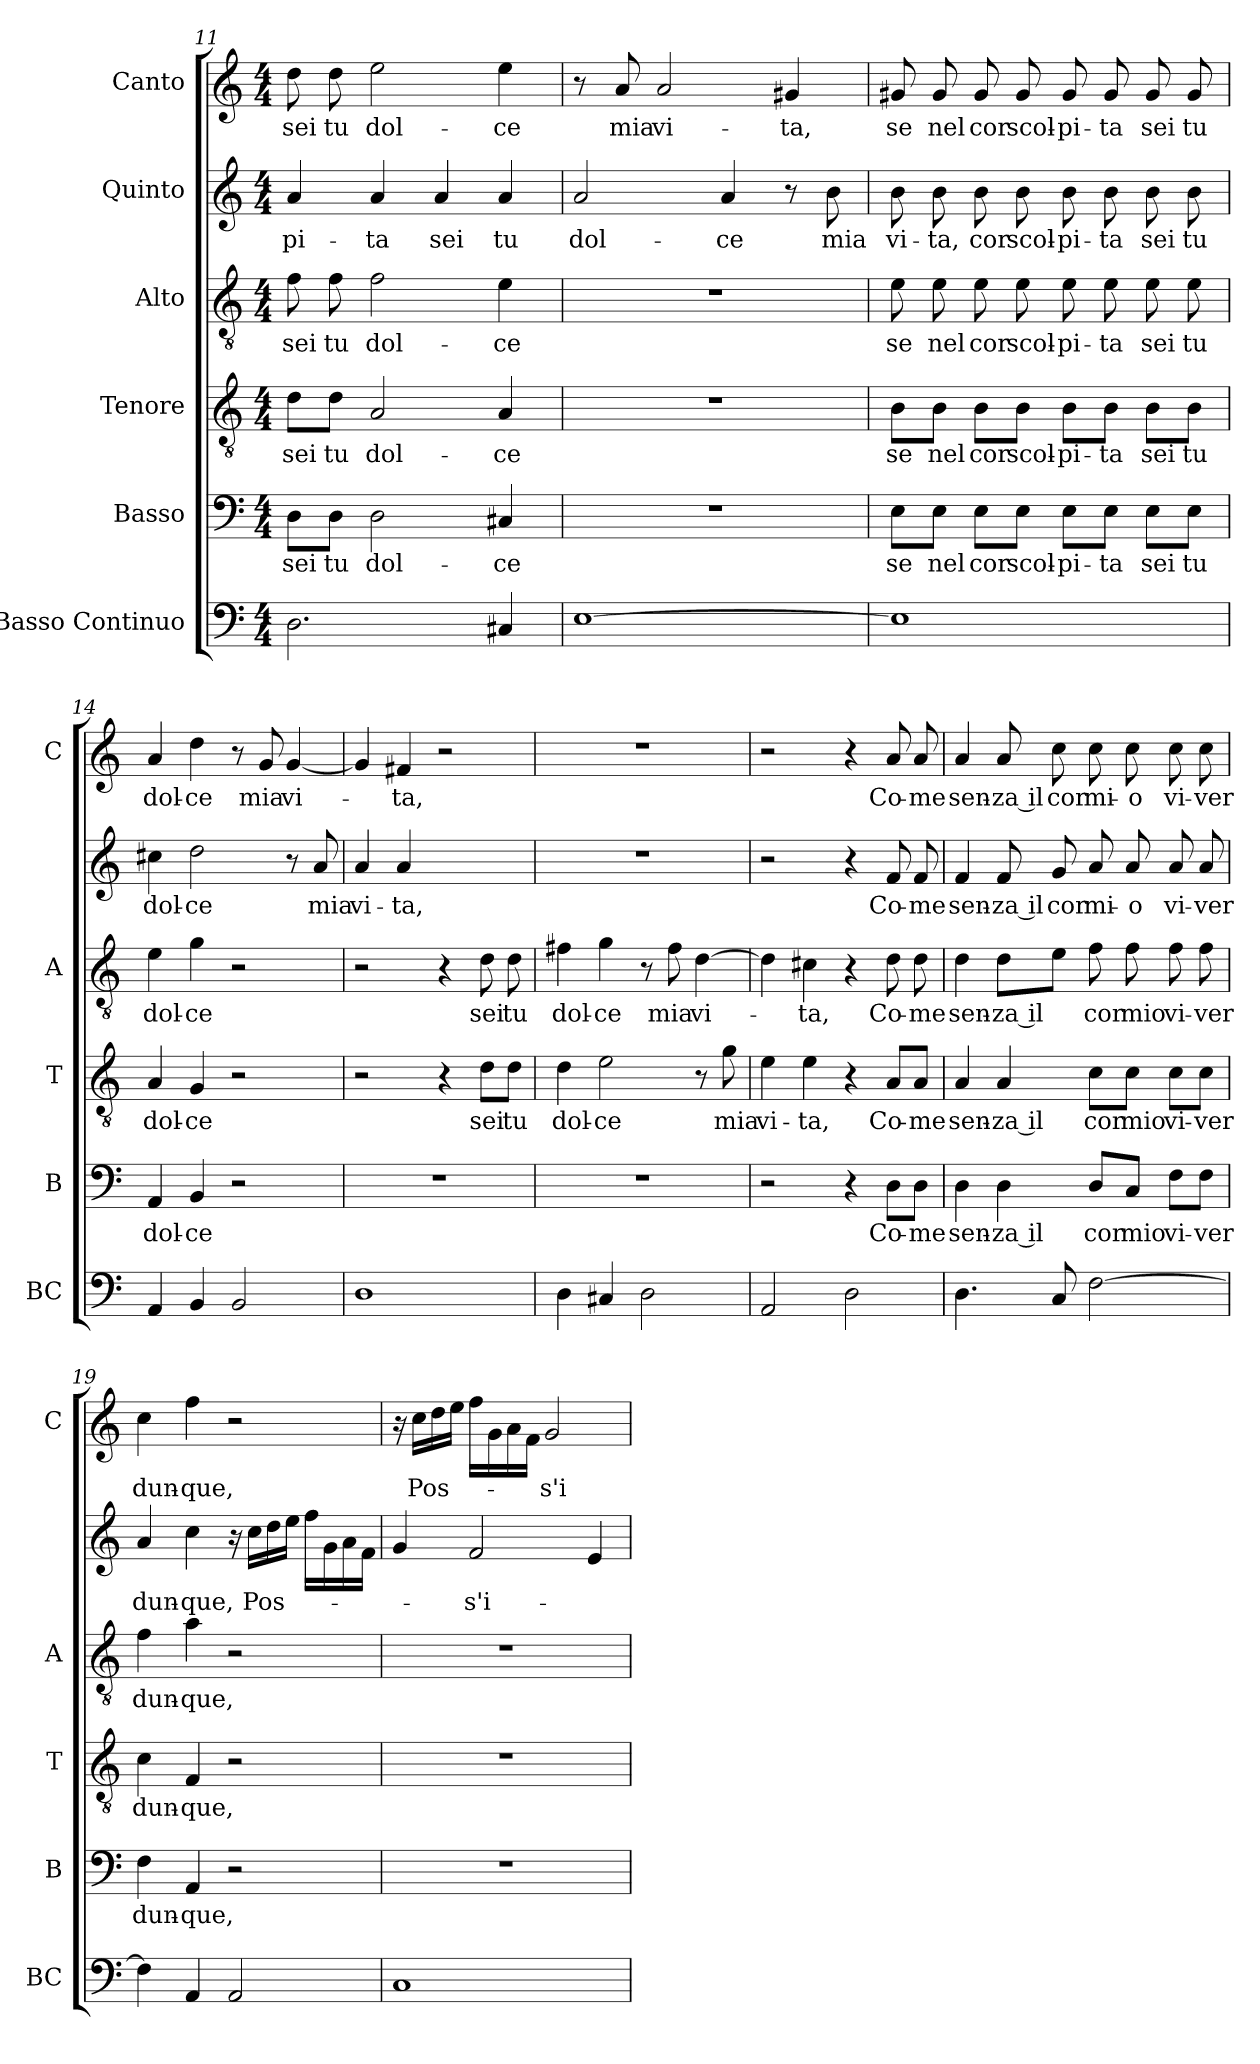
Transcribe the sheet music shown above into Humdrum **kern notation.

**kern	**kern	**text	**kern	**text	**kern	**text	**kern	**text	**kern	**text
*part6	*part5	*part5	*part4	*part4	*part3	*part3	*part2	*part2	*part1	*part1
*staff6	*staff5	*staff5	*staff4	*staff4	*staff3	*staff3	*staff2	*staff2	*staff1	*staff1
*I"Basso Continuo	*I"Basso	*	*I"Tenore	*	*I"Alto	*	*I"Quinto	*	*I"Canto	*
*I'BC	*I'B	*	*I'T	*	*I'A	*	*	*	*I'C	*
*clefF4	*clefF4	*	*clefGv2	*	*clefGv2	*	*clefG2	*	*clefG2	*
*k[]	*k[]	*	*k[]	*	*k[]	*	*k[]	*	*k[]	*
*C:	*C:	*	*C:	*	*C:	*	*C:	*	*C:	*
*M4/4	*M4/4	*	*M4/4	*	*M4/4	*	*M4/4	*	*M4/4	*
=11	=11	=11	=11	=11	=11	=11	=11	=11	=11	=11
!	!	!LO:LY:b	!	!LO:LY:b	!	!LO:LY:b	!	!LO:LY:b	!	!LO:LY:b
2.D\	8D\L	sei	8d\L	sei	8f\	sei	4a/	-pi-	8dd\	sei
!	!	!LO:LY:b	!	!LO:LY:b	!	!LO:LY:b	!	!	!	!LO:LY:b
.	8D\J	tu	8d\J	tu	8f\	tu	.	.	8dd\	tu
!	!	!LO:LY:b	!	!LO:LY:b	!	!LO:LY:b	!	!LO:LY:b	!	!LO:LY:b
.	2D\	dol-	2A/	dol-	2f\	dol-	4a/	-ta	2ee\	dol-
!	!	!	!	!	!	!	!	!LO:LY:b	!	!
.	.	.	.	.	.	.	4a/	sei	.	.
!	!	!LO:LY:b	!	!LO:LY:b	!	!LO:LY:b	!	!LO:LY:b	!	!LO:LY:b
4C#X/	4C#X/	-ce	4A/	-ce	4e\	-ce	4a/	tu	4ee\	-ce
=12	=12	=12	=12	=12	=12	=12	=12	=12	=12	=12
!	!	!	!	!	!	!	!	!LO:LY:b	!	!
[1E	1r	.	1r	.	1r	.	2a/	dol-	8r	.
!	!	!	!	!	!	!	!	!	!	!LO:LY:b
.	.	.	.	.	.	.	.	.	8a/	mia
!	!	!	!	!	!	!	!	!	!	!LO:LY:b
.	.	.	.	.	.	.	.	.	2a/	vi-
!	!	!	!	!	!	!	!	!LO:LY:b	!	!
.	.	.	.	.	.	.	4a/	-ce	.	.
!	!	!	!	!	!	!	!	!	!	!LO:LY:b
.	.	.	.	.	.	.	8r	.	4g#X/	-ta,
!	!	!	!	!	!	!	!	!LO:LY:b	!	!
.	.	.	.	.	.	.	8b\	mia	.	.
=13	=13	=13	=13	=13	=13	=13	=13	=13	=13	=13
!	!	!LO:LY:b	!	!LO:LY:b	!	!LO:LY:b	!	!LO:LY:b	!	!LO:LY:b
1E]	8E\L	se	8B\L	se	8e\	se	8b\	vi-	8g#X/	se
!	!	!LO:LY:b	!	!LO:LY:b	!	!LO:LY:b	!	!LO:LY:b	!	!LO:LY:b
.	8E\J	nel	8B\J	nel	8e\	nel	8b\	-ta,	8g#/	nel
!	!	!LO:LY:b	!	!LO:LY:b	!	!LO:LY:b	!	!LO:LY:b	!	!LO:LY:b
.	8E\L	cor	8B\L	cor	8e\	cor	8b\	cor	8g#/	cor
!	!	!LO:LY:b	!	!LO:LY:b	!	!LO:LY:b	!	!LO:LY:b	!	!LO:LY:b
.	8E\J	scol-	8B\J	scol-	8e\	scol-	8b\	scol-	8g#/	scol-
!	!	!LO:LY:b	!	!LO:LY:b	!	!LO:LY:b	!	!LO:LY:b	!	!LO:LY:b
.	8E\L	-pi-	8B\L	-pi-	8e\	-pi-	8b\	-pi-	8g#/	-pi-
!	!	!LO:LY:b	!	!LO:LY:b	!	!LO:LY:b	!	!LO:LY:b	!	!LO:LY:b
.	8E\J	-ta	8B\J	-ta	8e\	-ta	8b\	-ta	8g#/	-ta
!	!	!LO:LY:b	!	!LO:LY:b	!	!LO:LY:b	!	!LO:LY:b	!	!LO:LY:b
.	8E\L	sei	8B\L	sei	8e\	sei	8b\	sei	8g#/	sei
!	!	!LO:LY:b	!	!LO:LY:b	!	!LO:LY:b	!	!LO:LY:b	!	!LO:LY:b
.	8E\J	tu	8B\J	tu	8e\	tu	8b\	tu	8g#/	tu
=14	=14	=14	=14	=14	=14	=14	=14	=14	=14	=14
!	!	!LO:LY:b	!	!LO:LY:b	!	!LO:LY:b	!	!LO:LY:b	!	!LO:LY:b
4AA/	4AA/	dol-	4A/	dol-	4e\	dol-	4cc#X\	dol-	4a/	dol-
!	!	!LO:LY:b	!	!LO:LY:b	!	!LO:LY:b	!	!LO:LY:b	!	!LO:LY:b
4BB/	4BB/	-ce	4G/	-ce	4g\	-ce	2dd\	-ce	4dd\	-ce
2BB/	2r	.	2r	.	2r	.	.	.	8r	.
!	!	!	!	!	!	!	!	!	!	!LO:LY:b
.	.	.	.	.	.	.	.	.	8g/	mia
!	!	!	!	!	!	!	!	!	!	!LO:LY:b
.	.	.	.	.	.	.	8r	.	[4g/	vi-
!	!	!	!	!	!	!	!	!LO:LY:b	!	!
.	.	.	.	.	.	.	8a/	mia	.	.
!!LO:PB:g=z
=15	=15	=15	=15	=15	=15	=15	=15	=15	=15	=15
!	!	!	!	!	!	!	!	!LO:LY:b	!	!
1D	1r	.	2r	.	2r	.	4a/	vi-	4g/]	.
!	!	!	!	!	!	!	!	!LO:LY:b	!	!LO:LY:b
.	.	.	.	.	.	.	4a/	-ta,	4f#X/	-ta,
.	.	.	4r	.	4r	.	2ryy	.	2r	.
!	!	!	!	!LO:LY:b	!	!LO:LY:b	!	!	!	!
.	.	.	8d\L	sei	8d\	sei	.	.	.	.
!	!	!	!	!LO:LY:b	!	!LO:LY:b	!	!	!	!
.	.	.	8d\J	tu	8d\	tu	.	.	.	.
=16	=16	=16	=16	=16	=16	=16	=16	=16	=16	=16
!	!	!	!	!LO:LY:b	!	!LO:LY:b	!	!	!	!
4D\	1r	.	4d\	dol-	4f#X\	dol-	1r	.	1r	.
!	!	!	!	!LO:LY:b	!	!LO:LY:b	!	!	!	!
4C#X/	.	.	2e\	-ce	4g\	-ce	.	.	.	.
2D\	.	.	.	.	8r	.	.	.	.	.
!	!	!	!	!	!	!LO:LY:b	!	!	!	!
.	.	.	.	.	8f#\	mia	.	.	.	.
!	!	!	!	!	!	!LO:LY:b	!	!	!	!
.	.	.	8r	.	[4d\	vi-	.	.	.	.
!	!	!	!	!LO:LY:b	!	!	!	!	!	!
.	.	.	8g\	mia	.	.	.	.	.	.
=17	=17	=17	=17	=17	=17	=17	=17	=17	=17	=17
!	!	!	!	!LO:LY:b	!	!	!	!	!	!
2AA/	2r	.	4e\	vi-	4d\]	.	2r	.	2r	.
!	!	!	!	!LO:LY:b	!	!LO:LY:b	!	!	!	!
.	.	.	4e\	-ta,	4c#X\	-ta,	.	.	.	.
2D\	4r	.	4r	.	4r	.	4r	.	4r	.
!	!	!LO:LY:b	!	!LO:LY:b	!	!LO:LY:b	!	!LO:LY:b	!	!LO:LY:b
.	8D\L	Co-	8A/L	Co-	8d\	Co-	8f/	Co-	8a/	Co-
!	!	!LO:LY:b	!	!LO:LY:b	!	!LO:LY:b	!	!LO:LY:b	!	!LO:LY:b
.	8D\J	-me	8A/J	-me	8d\	-me	8f/	-me	8a/	-me
=18	=18	=18	=18	=18	=18	=18	=18	=18	=18	=18
!	!	!LO:LY:b	!	!LO:LY:b	!	!LO:LY:b	!	!LO:LY:b	!	!LO:LY:b
4.D\	4D\	sen-	4A/	sen-	4d\	sen-	4f/	sen-	4a/	sen-
!	!	!LO:LY:b	!	!LO:LY:b	!	!LO:LY:b	!	!LO:LY:b	!	!LO:LY:b
.	4D\	-za il	4A/	-za il	8d\L	-za il	8f/	-za il	8a/	-za il
!	!	!	!	!	!	!	!	!LO:LY:b	!	!LO:LY:b
8C/	.	.	.	.	8e\J	.	8g/	cor	8cc\	cor
!	!	!LO:LY:b	!	!LO:LY:b	!	!LO:LY:b	!	!LO:LY:b	!	!LO:LY:b
[2F\	8D/L	cor	8c\L	cor	8f\	cor	8a/	mi-	8cc\	mi-
!	!	!LO:LY:b	!	!LO:LY:b	!	!LO:LY:b	!	!LO:LY:b	!	!LO:LY:b
.	8C/J	mio	8c\J	mio	8f\	mio	8a/	-o	8cc\	-o
!	!	!LO:LY:b	!	!LO:LY:b	!	!LO:LY:b	!	!LO:LY:b	!	!LO:LY:b
.	8F\L	vi-	8c\L	vi-	8f\	vi-	8a/	vi-	8cc\	vi-
!	!	!LO:LY:b	!	!LO:LY:b	!	!LO:LY:b	!	!LO:LY:b	!	!LO:LY:b
.	8F\J	-ver	8c\J	-ver	8f\	-ver	8a/	-ver	8cc\	-ver
=19	=19	=19	=19	=19	=19	=19	=19	=19	=19	=19
!	!	!LO:LY:b	!	!LO:LY:b	!	!LO:LY:b	!	!LO:LY:b	!	!LO:LY:b
4F\]	4F\	dun-	4c\	dun-	4f\	dun-	4a/	dun-	4cc\	dun-
!	!	!LO:LY:b	!	!LO:LY:b	!	!LO:LY:b	!	!LO:LY:b	!	!LO:LY:b
4AA/	4AA/	-que,	4F/	-que,	4a\	-que,	4cc\	-que,	4ff\	-que,
2AA/	2r	.	2r	.	2r	.	16r	.	2r	.
!	!	!	!	!	!	!	!	!LO:LY:b	!	!
.	.	.	.	.	.	.	16cc\LL	Pos-	.	.
.	.	.	.	.	.	.	16dd\	.	.	.
.	.	.	.	.	.	.	16ee\JJ	.	.	.
.	.	.	.	.	.	.	16ff\LL	.	.	.
.	.	.	.	.	.	.	16g\	.	.	.
.	.	.	.	.	.	.	16a\	.	.	.
.	.	.	.	.	.	.	16f\JJ	.	.	.
=20	=20	=20	=20	=20	=20	=20	=20	=20	=20	=20
1C	1r	.	1r	.	1r	.	4g/	.	16r	.
!	!	!	!	!	!	!	!	!	!	!LO:LY:b
.	.	.	.	.	.	.	.	.	16cc\LL	Pos-
.	.	.	.	.	.	.	.	.	16dd\	.
.	.	.	.	.	.	.	.	.	16ee\JJ	.
!	!	!	!	!	!	!	!	!LO:LY:b	!	!
.	.	.	.	.	.	.	2f/	-s'i-	16ff\LL	.
.	.	.	.	.	.	.	.	.	16g\	.
.	.	.	.	.	.	.	.	.	16a\	.
.	.	.	.	.	.	.	.	.	16f\JJ	.
!	!	!	!	!	!	!	!	!	!	!LO:LY:b
.	.	.	.	.	.	.	.	.	2g/	-s'i-
.	.	.	.	.	.	.	4e/	.	.	.
=	=	=	=	=	=	=	=	=	=	=
*-	*-	*-	*-	*-	*-	*-	*-	*-	*-	*-
